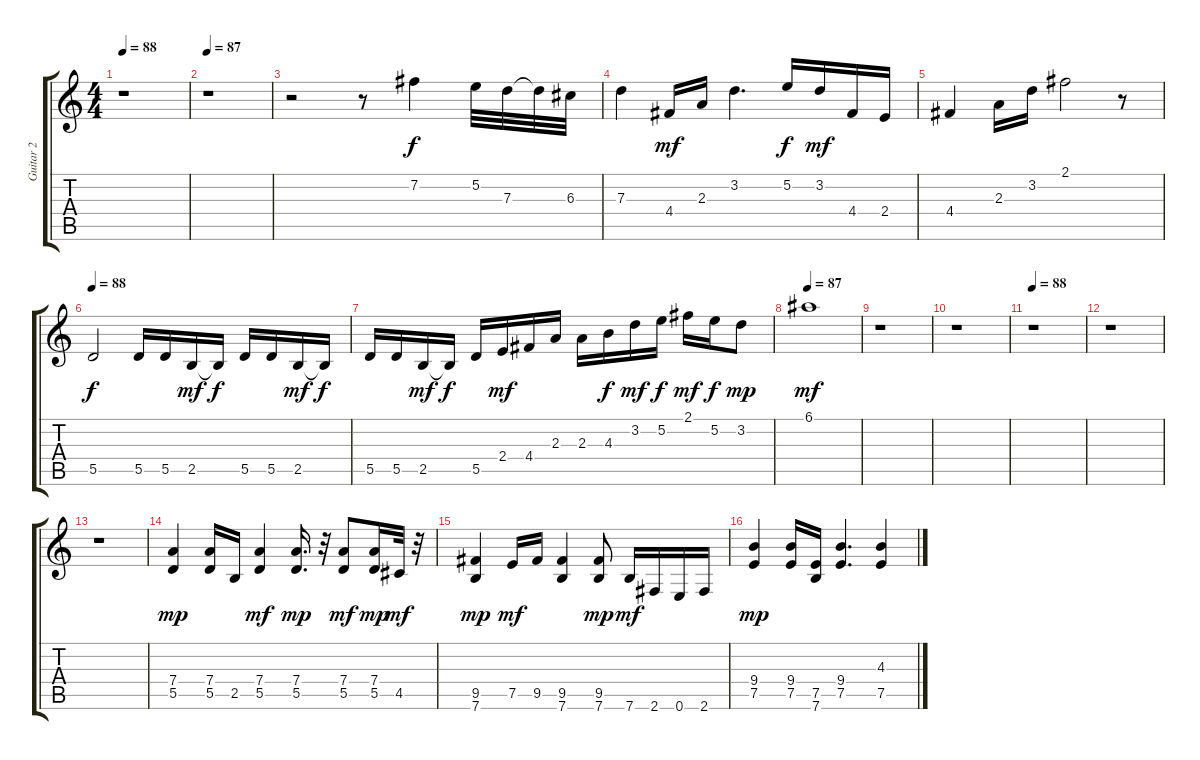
\track ("Guitar 2" "Guitar 2") {instrument distortionguitar}
\staff {score tabs}
\tuning (E4 B3 G3 D3 A2 E2) {hide}
\ts (4 4)
\tempo 88
\clef g2
\ks c
r.1{dy f} |
\tempo 87
r.1 |
r.2 r.8 7.2.4{volume 15} 5.2.32 7.3.32 7.3{t}.32 6.3.32 |
7.3.4 4.4.16{dy mf} 2.3.16 3.2.4{d} 5.2.16{dy f} 3.2.16{dy mf} 4.4.16 2.4.16 |
4.4.4 2.3.16 3.2.16 2.1.2 r.8 |
\tempo 88
5.5.2{dy f} 5.5.16 5.5.16 2.5.16{dy mf} 2.5{t}.16{dy f} 5.5.16 5.5.16 2.5.16{dy mf} 2.5{t}.16{dy f} |
5.5.16 5.5.16 2.5.16{dy mf} 2.5{t}.16{dy f} 5.5.16 2.4.16{dy mf} 4.4.16 2.3.16 2.3.16 4.3.16{dy f} 3.2.16{dy mf} 5.2.16{dy f} 2.1.16{dy mf} 5.2.16{dy f} 3.2.8{dy mp} |
\tempo 87
6.1.1{dy mf} |
r.1 |
r.1 |
\tempo 88
r.1 |
r.1 |
r.1 |
(7.4 5.5).4{dy mp volume 10} (7.4 5.5).16 2.5.16 (7.4 5.5).4{dy mf} (7.4 5.5).16{d dy mp} r.32 (7.4 5.5).8{dy mf} (7.4 5.5).16{dy mp} 4.5.32{dy mf} r.32 |
(9.5 7.6).4{dy mp} 7.5.16{dy mf} 9.5.16 (9.5 7.6).4 (9.5 7.6).8{dy mp} 7.6.16{dy mf} 2.6.16 0.6.16 2.6.16 |
(9.4 7.5).4{dy mp} (9.4 7.5).16 (7.5 7.6).16 (9.4 7.5).4{d} (4.3 7.5).4
